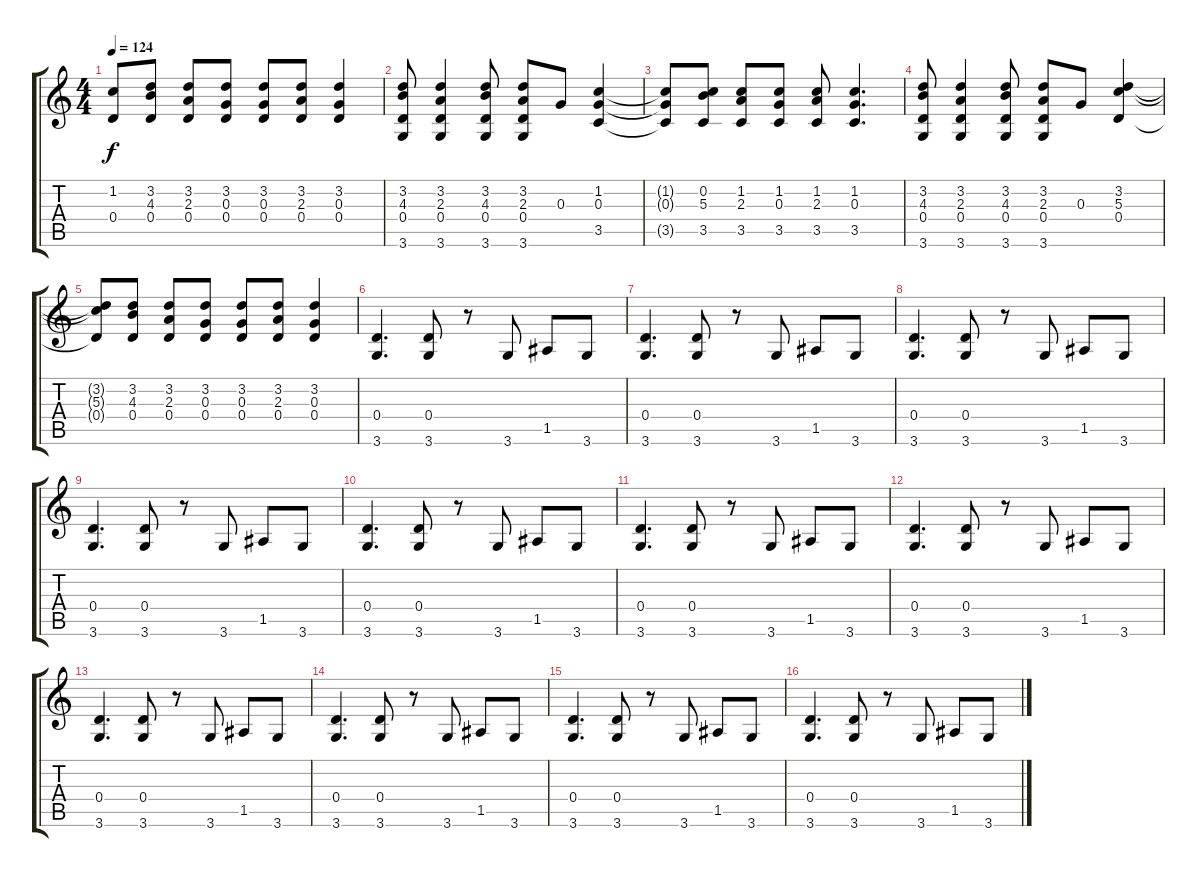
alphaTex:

\track "" {instrument overdrivenguitar}
\staff {score tabs}
\tuning (E4 B3 G3 D3 A2 E2) {hide}
\ts (4 4)
\tempo 124
\clef g2
\ks c
(1.2 0.4).8{dy f} (3.2 4.3 0.4).8 (3.2 2.3 0.4).8 (3.2 0.3 0.4).8 (3.2 0.3 0.4).8 (3.2 2.3 0.4).8 (3.2 0.3 0.4).4 |
(3.2 4.3 0.4 3.6).8 (3.2 2.3 0.4 3.6).4 (3.2 4.3 0.4 3.6).8 (3.2 2.3 0.4 3.6).8 0.3.8 (1.2 0.3 3.5).4 |
(1.2{t} 0.3{t} 3.5{t}).8 (0.2 5.3 3.5).8 (1.2 2.3 3.5).8 (1.2 0.3 3.5).8 (1.2 2.3 3.5).8 (1.2 0.3 3.5).4{d} |
(3.2 4.3 0.4 3.6).8 (3.2 2.3 0.4 3.6).4 (3.2 4.3 0.4 3.6).8 (3.2 2.3 0.4 3.6).8 0.3.8 (3.2 5.3 0.4).4 |
(3.2{t} 5.3{t} 0.4{t}).8 (3.2 4.3 0.4).8 (3.2 2.3 0.4).8 (3.2 0.3 0.4).8 (3.2 0.3 0.4).8 (3.2 2.3 0.4).8 (3.2 0.3 0.4).4 |
(0.4 3.6).4{d} (0.4 3.6).8 r.8 3.6.8 1.5.8 3.6.8 |
(0.4 3.6).4{d} (0.4 3.6).8 r.8 3.6.8 1.5.8 3.6.8 |
(0.4 3.6).4{d} (0.4 3.6).8 r.8 3.6.8 1.5.8 3.6.8 |
(0.4 3.6).4{d} (0.4 3.6).8 r.8 3.6.8 1.5.8 3.6.8 |
(0.4 3.6).4{d} (0.4 3.6).8 r.8 3.6.8 1.5.8 3.6.8 |
(0.4 3.6).4{d} (0.4 3.6).8 r.8 3.6.8 1.5.8 3.6.8 |
(0.4 3.6).4{d} (0.4 3.6).8 r.8 3.6.8 1.5.8 3.6.8 |
(0.4 3.6).4{d} (0.4 3.6).8 r.8 3.6.8 1.5.8 3.6.8 |
(0.4 3.6).4{d} (0.4 3.6).8 r.8 3.6.8 1.5.8 3.6.8 |
(0.4 3.6).4{d} (0.4 3.6).8 r.8 3.6.8 1.5.8 3.6.8 |
(0.4 3.6).4{d} (0.4 3.6).8 r.8 3.6.8 1.5.8 3.6.8
